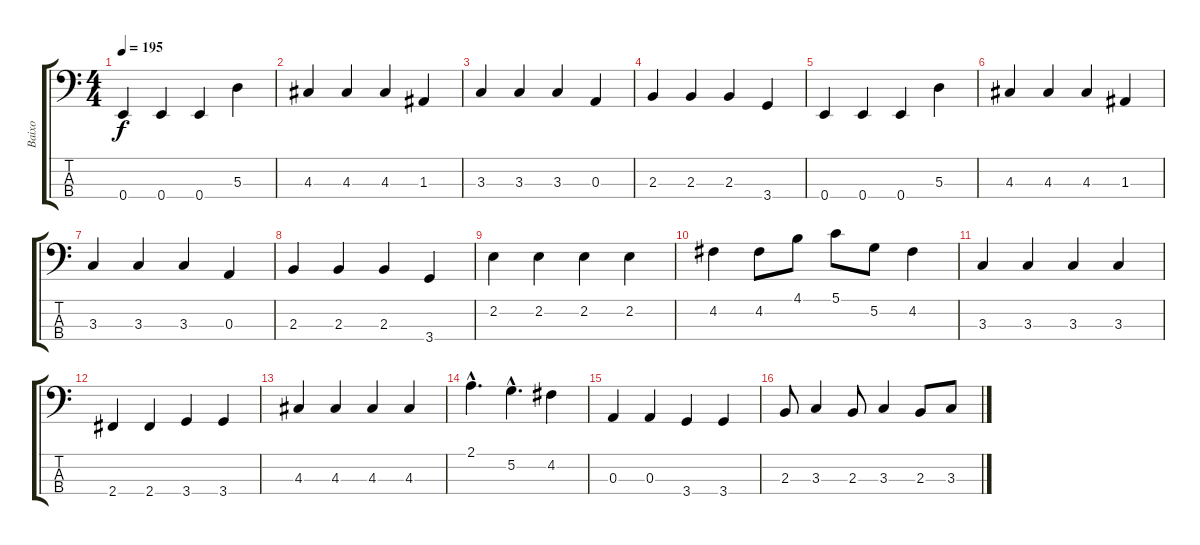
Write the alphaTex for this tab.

\track ("Baixo" "Baixo") {instrument electricbassfinger}
\staff {score tabs}
\tuning (G2 D2 A1 E1) {hide}
\ts (4 4)
\tempo 195
\clef f4
\ks c
0.4.4{dy f} 0.4.4 0.4.4 5.3.4 |
4.3.4 4.3.4 4.3.4 1.3.4 |
3.3.4 3.3.4 3.3.4 0.3.4 |
2.3.4 2.3.4 2.3.4 3.4.4 |
0.4.4 0.4.4 0.4.4 5.3.4 |
4.3.4 4.3.4 4.3.4 1.3.4 |
3.3.4 3.3.4 3.3.4 0.3.4 |
2.3.4 2.3.4 2.3.4 3.4.4 |
2.2.4 2.2.4 2.2.4 2.2.4 |
4.2.4 4.2.8 4.1.8 5.1.8 5.2.8 4.2.4 |
3.3.4 3.3.4 3.3.4 3.3.4 |
2.4.4 2.4.4 3.4.4 3.4.4 |
4.3.4 4.3.4 4.3.4 4.3.4 |
2.1{hac}.4{d} 5.2{hac}.4{d} 4.2.4 |
0.3.4 0.3.4 3.4.4 3.4.4 |
2.3.8 3.3.4 2.3.8 3.3.4 2.3.8 3.3.8
